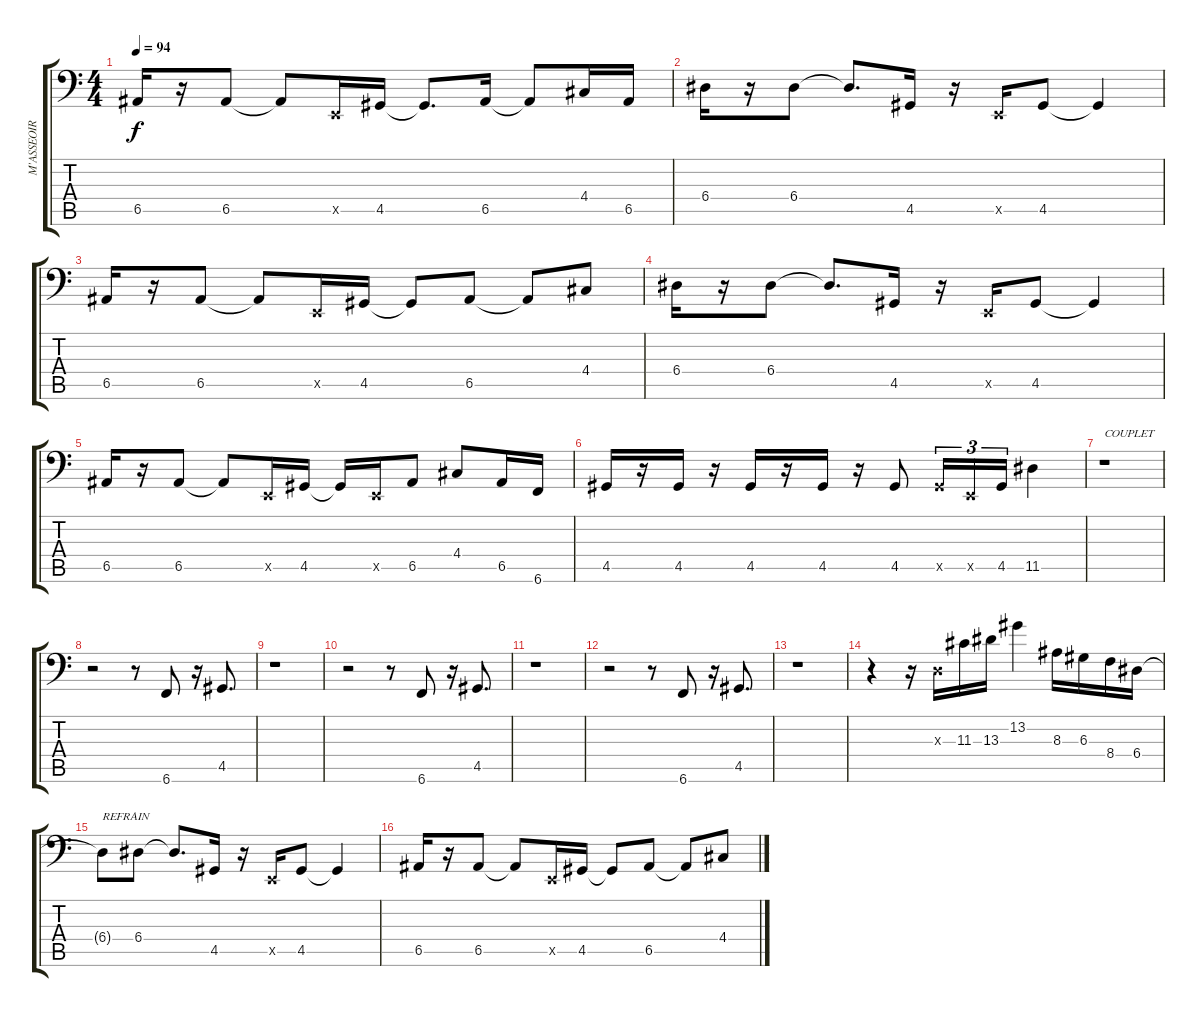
\track ("M'ASSEOIR (basse)" "M'ASSEOIR ") {instrument acousticbass}
\staff {score tabs}
\tuning (C3 G2 D2 A1 E1 B0) {hide}
\ts (4 4)
\tempo 94
\clef f4
\ks c
6.5.16{dy f} r.16 6.5.8 6.5{t}.8 0.5{x}.16 4.5.16 4.5{t}.8{d} 6.5.16 6.5{t}.8 4.4.16 6.5.16 |
6.4.16 r.16 6.4.8 6.4{t}.8{d} 4.5.16 r.16 0.5{x}.16 4.5.8 4.5{t}.4 |
6.5.16 r.16 6.5.8 6.5{t}.8 0.5{x}.16 4.5.16 4.5{t}.8 6.5.8 6.5{t}.8 4.4.8 |
6.4.16 r.16 6.4.8 6.4{t}.8{d} 4.5.16 r.16 0.5{x}.16 4.5.8 4.5{t}.4 |
6.5.16 r.16 6.5.8 6.5{t}.8 0.5{x}.16 4.5.16 4.5{t}.16 0.5{x}.16 6.5.8 4.4.8 6.5.16 6.6.16 |
4.5.16 r.16 4.5.16 r.16 4.5.16 r.16 4.5.16 r.16 4.5.8 4.5{x}.16{tu (3 2)} 0.5{x}.16{tu (3 2)} 4.5.16{tu (3 2)} 11.5.4 |
r.1{txt "COUPLET"} |
r.2 r.8 6.6.8 r.16 4.5.8{d} |
r.1 |
r.2 r.8 6.6.8 r.16 4.5.8{d} |
r.1 |
r.2 r.8 6.6.8 r.16 4.5.8{d} |
r.1 |
r.4 r.16 0.3{x}.16 11.3.16 13.3.16 13.2.4 8.3.16 6.3.16 8.4.16 6.4.16 |
6.4{t}.8{txt "REFRAIN"} 6.4.8 6.4{t}.8{d} 4.5.16 r.16 0.5{x}.16 4.5.8 4.5{t}.4 |
6.5.16 r.16 6.5.8 6.5{t}.8 0.5{x}.16 4.5.16 4.5{t}.8 6.5.8 6.5{t}.8 4.4.8
